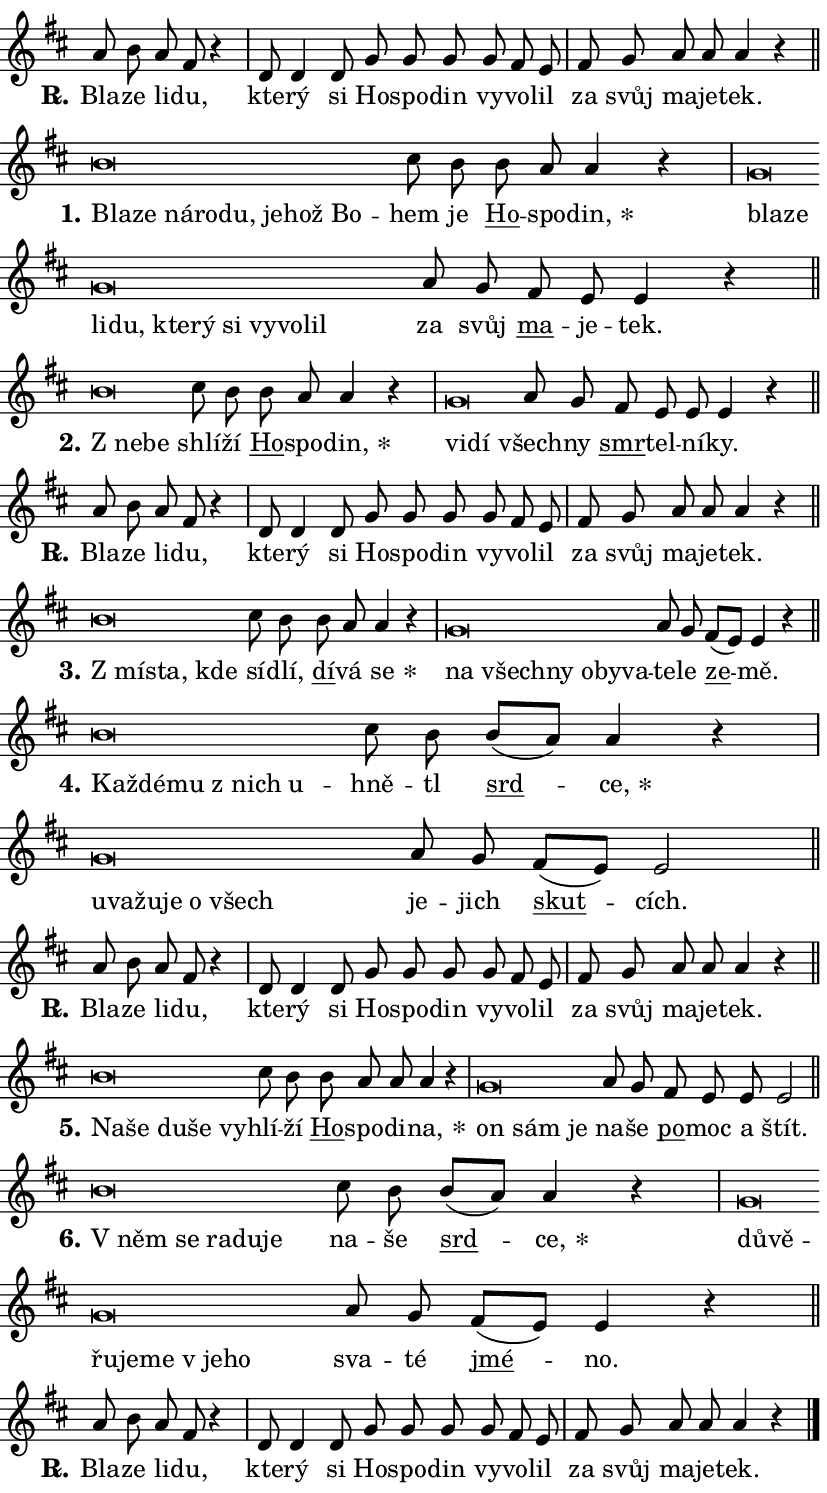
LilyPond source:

\version "2.24.0"
\header { tagline = "" }
\paper {
  indent = 0\cm
  top-margin = 0\cm
  right-margin = 0.13\cm % to fit lyric hyphens
  bottom-margin = 0\cm
  left-margin = 0\cm
  paper-width = 14\cm
  page-breaking = #ly:one-page-breaking
  system-system-spacing.basic-distance = #11
  score-system-spacing.basic-distance = #11
  ragged-last = ##f
}


%% Author: Thomas Morley
%% https://lists.gnu.org/archive/html/lilypond-user/2020-05/msg00002.html
#(define (line-position grob)
"Returns position of @var[grob} in current system:
   @code{'start}, if at first time-step
   @code{'end}, if at last time-step
   @code{'middle} otherwise
"
  (let* ((col (ly:item-get-column grob))
         (ln (ly:grob-object col 'left-neighbor))
         (rn (ly:grob-object col 'right-neighbor))
         (col-to-check-left (if (ly:grob? ln) ln col))
         (col-to-check-right (if (ly:grob? rn) rn col))
         (break-dir-left
           (and
             (ly:grob-property col-to-check-left 'non-musical #f)
             (ly:item-break-dir col-to-check-left)))
         (break-dir-right
           (and
             (ly:grob-property col-to-check-right 'non-musical #f)
             (ly:item-break-dir col-to-check-right))))
        (cond ((eqv? 1 break-dir-left) 'start)
              ((eqv? -1 break-dir-right) 'end)
              (else 'middle))))

#(define (tranparent-at-line-position vctor)
  (lambda (grob)
  "Relying on @code{line-position} select the relevant enry from @var{vctor}.
Used to determine transparency,"
    (case (line-position grob)
      ((end) (not (vector-ref vctor 0)))
      ((middle) (not (vector-ref vctor 1)))
      ((start) (not (vector-ref vctor 2))))))

noteHeadBreakVisibility =
#(define-music-function (break-visibility)(vector?)
"Makes @code{NoteHead}s transparent relying on @var{break-visibility}"
#{
  \override NoteHead.transparent =
    #(tranparent-at-line-position break-visibility)
#})

#(define delete-ledgers-for-transparent-note-heads
  (lambda (grob)
    "Reads whether a @code{NoteHead} is transparent.
If so this @code{NoteHead} is removed from @code{'note-heads} from
@var{grob}, which is supposed to be @code{LedgerLineSpanner}.
As a result ledgers are not printed for this @code{NoteHead}"
    (let* ((nhds-array (ly:grob-object grob 'note-heads))
           (nhds-list
             (if (ly:grob-array? nhds-array)
                 (ly:grob-array->list nhds-array)
                 '()))
           ;; Relies on the transparent-property being done before
           ;; Staff.LedgerLineSpanner.after-line-breaking is executed.
           ;; This is fragile ...
           (to-keep
             (remove
               (lambda (nhd)
                 (ly:grob-property nhd 'transparent #f))
               nhds-list)))
      ;; TODO find a better method to iterate over grob-arrays, similiar
      ;; to filter/remove etc for lists
      ;; For now rebuilt from scratch
      (set! (ly:grob-object grob 'note-heads)  '())
      (for-each
        (lambda (nhd)
          (ly:pointer-group-interface::add-grob grob 'note-heads nhd))
        to-keep))))

squashNotes = {
  \override NoteHead.X-extent = #'(-0.2 . 0.2)
  \override NoteHead.Y-extent = #'(-0.75 . 0)
  \override NoteHead.stencil =
    #(lambda (grob)
       (let ((pos (ly:grob-property grob 'staff-position)))
         (begin
           (if (< pos -7) (display "ERROR: Lower brevis then expected\n") (display ""))
           (if (<= pos -6) ly:text-interface::print ly:note-head::print))))
}
unSquashNotes = {
  \revert NoteHead.X-extent
  \revert NoteHead.Y-extent
  \revert NoteHead.stencil
}

hideNotes = \noteHeadBreakVisibility #begin-of-line-visible
unHideNotes = \noteHeadBreakVisibility #all-visible

% work-around for resetting accidentals
% https://lilypond.org/doc/v2.23/Documentation/notation/displaying-rhythms#unmetered-music
cadenzaMeasure = {
  \cadenzaOff
  \partial 1024 s1024
  \cadenzaOn
}

#(define-markup-command (accent layout props text) (markup?)
  "Underline accented syllable"
  (interpret-markup layout props
    #{\markup \override #'(offset . 4.3) \underline { #text }#}))

responsum = \markup \concat {
  "R" \hspace #-1.05 \path #0.1 #'((moveto 0 0.07) (lineto 0.9 0.8)) \hspace #0.05 "."
}

spaceSize = #0.6828661417322834 % exact space size for TeX Gyre Schola

\layout {
  \context {
    \Staff
    \remove "Time_signature_engraver"
    \override LedgerLineSpanner.after-line-breaking = #delete-ledgers-for-transparent-note-heads
  }
  \context {
    \Lyrics {
      \override LyricSpace.minimum-distance = \spaceSize
      \override LyricText.font-name = #"TeX Gyre Schola"
      \override LyricText.font-size = 1
      \override StanzaNumber.font-name = #"TeX Gyre Schola Bold"
      \override StanzaNumber.font-size = 1
    }
  }
  \context {
    \Score 
    \override NoteHead.text =
      #(lambda (grob) 
        (let ((pos (ly:grob-property grob 'staff-position)))
          #{\markup {
            \combine
              \halign #-0.55 \raise #(if (= pos -6) 0 0.5) \override #'(thickness . 2) \draw-line #'(3.2 . 0)
              \musicglyph "noteheads.sM1"
          }#}))
  }
}

% magnetic-lyrics.ily
%
%   written by
%     Jean Abou Samra <jean@abou-samra.fr>
%     Werner Lemberg <wl@gnu.org>
%
%   adapted by
%     Jiri Hon <jiri.hon@gmail.com>
%
% Version 2022-Apr-15

% https://www.mail-archive.com/lilypond-user@gnu.org/msg149350.html

#(define (Left_hyphen_pointer_engraver context)
   "Collect syllable-hyphen-syllable occurrences in lyrics and store
them in properties.  This engraver only looks to the left.  For
example, if the lyrics input is @code{foo -- bar}, it does the
following.

@itemize @bullet
@item
Set the @code{text} property of the @code{LyricHyphen} grob between
@q{foo} and @q{bar} to @code{foo}.

@item
Set the @code{left-hyphen} property of the @code{LyricText} grob with
text @q{foo} to the @code{LyricHyphen} grob between @q{foo} and
@q{bar}.
@end itemize

Use this auxiliary engraver in combination with the
@code{lyric-@/text::@/apply-@/magnetic-@/offset!} hook."
   (let ((hyphen #f)
         (text #f))
     (make-engraver
      (acknowledgers
       ((lyric-syllable-interface engraver grob source-engraver)
        (set! text grob)))
      (end-acknowledgers
       ((lyric-hyphen-interface engraver grob source-engraver)
        ;(when (not (grob::has-interface grob 'lyric-space-interface))
          (set! hyphen grob)));)
      ((stop-translation-timestep engraver)
       (when (and text hyphen)
         (ly:grob-set-object! text 'left-hyphen hyphen))
       (set! text #f)
       (set! hyphen #f)))))

#(define (lyric-text::apply-magnetic-offset! grob)
   "If the space between two syllables is less than the value in
property @code{LyricText@/.details@/.squash-threshold}, move the right
syllable to the left so that it gets concatenated with the left
syllable.

Use this function as a hook for
@code{LyricText@/.after-@/line-@/breaking} if the
@code{Left_@/hyphen_@/pointer_@/engraver} is active."
   (let ((hyphen (ly:grob-object grob 'left-hyphen #f)))
     (when hyphen
       (let ((left-text (ly:spanner-bound hyphen LEFT)))
         (when (grob::has-interface left-text 'lyric-syllable-interface)
           (let* ((common (ly:grob-common-refpoint grob left-text X))
                  (this-x-ext (ly:grob-extent grob common X))
                  (left-x-ext
                   (begin
                     ;; Trigger magnetism for left-text.
                     (ly:grob-property left-text 'after-line-breaking)
                     (ly:grob-extent left-text common X)))
                  ;; `delta` is the gap width between two syllables.
                  (delta (- (interval-start this-x-ext)
                            (interval-end left-x-ext)))
                  (details (ly:grob-property grob 'details))
                  (threshold (assoc-get 'squash-threshold details 0.2)))
             (when (< delta threshold)
               (let* (;; We have to manipulate the input text so that
                      ;; ligatures crossing syllable boundaries are not
                      ;; disabled.  For languages based on the Latin
                      ;; script this is essentially a beautification.
                      ;; However, for non-Western scripts it can be a
                      ;; necessity.
                      (lt (ly:grob-property left-text 'text))
                      (rt (ly:grob-property grob 'text))
                      (is-space (grob::has-interface hyphen 'lyric-space-interface))
                      (space (if is-space " " ""))
                      (extra-delta (if is-space spaceSize 0))
                      ;; Append new syllable.
                      (ltrt-space (if (and (string? lt) (string? rt))
                                (string-append lt space rt)
                                (make-concat-markup (list lt space rt))))
                      ;; Right-align `ltrt` to the right side.
                      (ltrt-space-markup (grob-interpret-markup
                               grob
                               (make-translate-markup
                                (cons (interval-length this-x-ext) 0)
                                (make-right-align-markup ltrt-space)))))
                 (begin
                   ;; Don't print `left-text`.
                   (ly:grob-set-property! left-text 'stencil #f)
                   ;; Set text and stencil (which holds all collected
                   ;; syllables so far) and shift it to the left.
                   (ly:grob-set-property! grob 'text ltrt-space)
                   (ly:grob-set-property! grob 'stencil ltrt-space-markup)
                   (ly:grob-translate-axis! grob (- (- delta extra-delta)) X))))))))))


#(define (lyric-hyphen::displace-bounds-first grob)
   ;; Make very sure this callback isn't triggered too early.
   (let ((left (ly:spanner-bound grob LEFT))
         (right (ly:spanner-bound grob RIGHT)))
     (ly:grob-property left 'after-line-breaking)
     (ly:grob-property right 'after-line-breaking)
     (ly:lyric-hyphen::print grob)))

squashThreshold = #0.4

\layout {
  \context {
    \Lyrics
    \consists #Left_hyphen_pointer_engraver
    \override LyricText.after-line-breaking =
      #lyric-text::apply-magnetic-offset!
    \override LyricHyphen.stencil = #lyric-hyphen::displace-bounds-first
    \override LyricText.details.squash-threshold = \squashThreshold
    \override LyricHyphen.minimum-distance = 0
    \override LyricHyphen.minimum-length = \squashThreshold
  }
}

squashText = \override LyricText.details.squash-threshold = 9999
unSquashText = \override LyricText.details.squash-threshold = \squashThreshold

leftText = \override LyricText.self-alignment-X = #LEFT
unLeftText = \revert LyricText.self-alignment-X

starOffset = #(lambda (grob) 
                (let ((x_offset (ly:self-alignment-interface::aligned-on-x-parent grob)))
                  (if (= x_offset 0) 0 (+ x_offset 1.2))))

star = #(define-music-function (syllable)(string?)
"Append star separator at the end of a syllable"
#{
  \once \override LyricText.X-offset = #starOffset
  \lyricmode { \markup {
    #syllable
    \override #'((font-name . "TeX Gyre Schola Bold")) \hspace #0.2 \lower #0.65 \larger "*"
  } }
#})

starAccent = #(define-music-function (syllable)(string?)
"Append star separator at the end of a syllable and make accent"
#{
  \once \override LyricText.X-offset = #starOffset
  \lyricmode { \markup {
    \accent #syllable
    \override #'((font-name . "TeX Gyre Schola Bold")) \hspace #0.2 \lower #0.65 \larger "*"
  } }
#})

breath = #(define-music-function (syllable)(string?)
"Append breathing indicator at the end of a syllable"
#{
  \lyricmode { \markup { #syllable "+" } }
#})

optionalBreath = #(define-music-function (syllable)(string?)
"Append optional breathing indicator at the end of a syllable"
#{
  \lyricmode { \markup { #syllable "(+)" } }
#})


\score {
    <<
        \new Voice = "melody" { \cadenzaOn \key d \major \relative { a'8 b a fis r4 \cadenzaMeasure \bar "|" d8 d4 d8 \bar "" g g g \bar "" g fis e \cadenzaMeasure \bar "|" fis g a a a4 r \cadenzaMeasure \bar "||" \break } }
        \new Lyrics \lyricsto "melody" { \lyricmode { \set stanza = \responsum
Bla -- ze li -- du, kte -- rý si Ho -- spo -- din vy -- vo -- lil za svůj ma -- je -- tek. } }
    >>
    \layout {}
}

\score {
    <<
        \new Voice = "melody" { \cadenzaOn \key d \major \relative { \squashNotes b'\breve*1/16 \hideNotes \breve*1/16 \bar "" \breve*1/16 \bar "" \breve*1/16 \bar "" \breve*1/16 \bar "" \breve*1/16 \bar "" \breve*1/16 \breve*1/16 \bar "" \unHideNotes \unSquashNotes cis8 b \bar "" b a a4 r \cadenzaMeasure \bar "|" \squashNotes g\breve*1/16 \hideNotes \breve*1/16 \bar "" \breve*1/16 \bar "" \breve*1/16 \bar "" \breve*1/16 \bar "" \breve*1/16 \bar "" \breve*1/16 \bar "" \breve*1/16 \bar "" \breve*1/16 \breve*1/16 \bar "" \unHideNotes \unSquashNotes a8 g \bar "" fis e e4 r \cadenzaMeasure \bar "||" \break } }
        \new Lyrics \lyricsto "melody" { \lyricmode { \set stanza = "1."
\leftText Bla -- \squashText ze ná -- ro -- du, je -- hož Bo -- \unLeftText \unSquashText hem je \markup \accent Ho -- spo -- \star din, \leftText bla -- \squashText ze li -- du, kte -- rý si vy -- vo -- lil \unLeftText \unSquashText za svůj \markup \accent ma -- je -- tek. } }
    >>
    \layout {}
}

\score {
    <<
        \new Voice = "melody" { \cadenzaOn \key d \major \relative { \squashNotes b'\breve*1/16 \hideNotes \breve*1/16 \bar "" \unHideNotes \unSquashNotes cis8 b \bar "" b a a4 r \cadenzaMeasure \bar "|" \squashNotes g\breve*1/16 \hideNotes \breve*1/16 \bar "" \unHideNotes \unSquashNotes a8 g \bar "" fis e e e4 r \cadenzaMeasure \bar "||" \break } }
        \new Lyrics \lyricsto "melody" { \lyricmode { \set stanza = "2."
\leftText "Z ne" -- \squashText be \unLeftText \unSquashText shlí -- ží \markup \accent Ho -- spo -- \star din, \leftText vi -- \squashText dí \unLeftText \unSquashText všech -- ny \markup \accent smr -- tel -- ní -- ky. } }
    >>
    \layout {}
}

\score {
    <<
        \new Voice = "melody" { \cadenzaOn \key d \major \relative { a'8 b a fis r4 \cadenzaMeasure \bar "|" d8 d4 d8 \bar "" g g g \bar "" g fis e \cadenzaMeasure \bar "|" fis g a a a4 r \cadenzaMeasure \bar "||" \break } }
        \new Lyrics \lyricsto "melody" { \lyricmode { \set stanza = \responsum
Bla -- ze li -- du, kte -- rý si Ho -- spo -- din vy -- vo -- lil za svůj ma -- je -- tek. } }
    >>
    \layout {}
}

\score {
    <<
        \new Voice = "melody" { \cadenzaOn \key d \major \relative { \squashNotes b'\breve*1/16 \hideNotes \breve*1/16 \breve*1/16 \bar "" \unHideNotes \unSquashNotes cis8 b \bar "" b a a4 r \cadenzaMeasure \bar "|" \squashNotes g\breve*1/16 \hideNotes \breve*1/16 \bar "" \breve*1/16 \bar "" \breve*1/16 \bar "" \breve*1/16 \breve*1/16 \bar "" \unHideNotes \unSquashNotes a8 g \bar "" fis[( e)] e4 r \cadenzaMeasure \bar "||" \break } }
        \new Lyrics \lyricsto "melody" { \lyricmode { \set stanza = "3."
\leftText "Z mí" -- \squashText sta, kde \unLeftText \unSquashText sí -- dlí, \markup \accent dí -- vá \star se \leftText na \squashText všech -- ny o -- by -- va -- \unLeftText \unSquashText te -- le \markup \accent ze -- mě. } }
    >>
    \layout {}
}

\score {
    <<
        \new Voice = "melody" { \cadenzaOn \key d \major \relative { \squashNotes b'\breve*1/16 \hideNotes \breve*1/16 \bar "" \breve*1/16 \bar "" \breve*1/16 \breve*1/16 \bar "" \unHideNotes \unSquashNotes cis8 b \bar "" b[( a)] a4 r \cadenzaMeasure \bar "|" \squashNotes g\breve*1/16 \hideNotes \breve*1/16 \bar "" \breve*1/16 \bar "" \breve*1/16 \bar "" \breve*1/16 \breve*1/16 \bar "" \unHideNotes \unSquashNotes a8 g \bar "" fis[( e)] e2 \cadenzaMeasure \bar "||" \break } }
        \new Lyrics \lyricsto "melody" { \lyricmode { \set stanza = "4."
\leftText Kaž -- \squashText dé -- mu "z nich" u -- \unLeftText \unSquashText hně -- tl \markup \accent srd -- \star ce, \leftText u -- \squashText va -- žu -- je o všech \unLeftText \unSquashText je -- jich \markup \accent skut -- cích. } }
    >>
    \layout {}
}

\score {
    <<
        \new Voice = "melody" { \cadenzaOn \key d \major \relative { a'8 b a fis r4 \cadenzaMeasure \bar "|" d8 d4 d8 \bar "" g g g \bar "" g fis e \cadenzaMeasure \bar "|" fis g a a a4 r \cadenzaMeasure \bar "||" \break } }
        \new Lyrics \lyricsto "melody" { \lyricmode { \set stanza = \responsum
Bla -- ze li -- du, kte -- rý si Ho -- spo -- din vy -- vo -- lil za svůj ma -- je -- tek. } }
    >>
    \layout {}
}

\score {
    <<
        \new Voice = "melody" { \cadenzaOn \key d \major \relative { \squashNotes b'\breve*1/16 \hideNotes \breve*1/16 \bar "" \breve*1/16 \bar "" \breve*1/16 \breve*1/16 \bar "" \unHideNotes \unSquashNotes cis8 b \bar "" b a a a4 r \cadenzaMeasure \bar "|" \squashNotes g\breve*1/16 \hideNotes \breve*1/16 \breve*1/16 \bar "" \unHideNotes \unSquashNotes a8 g \bar "" fis e e e2 \cadenzaMeasure \bar "||" \break } }
        \new Lyrics \lyricsto "melody" { \lyricmode { \set stanza = "5."
\leftText Na -- \squashText še du -- še vy -- \unLeftText \unSquashText hlí -- ží \markup \accent Ho -- spo -- di -- \star na, \leftText on \squashText sám je \unLeftText \unSquashText na -- še \markup \accent po -- moc a štít. } }
    >>
    \layout {}
}

\score {
    <<
        \new Voice = "melody" { \cadenzaOn \key d \major \relative { \squashNotes b'\breve*1/16 \hideNotes \breve*1/16 \bar "" \breve*1/16 \bar "" \breve*1/16 \breve*1/16 \bar "" \unHideNotes \unSquashNotes cis8 b \bar "" b[( a)] a4 r \cadenzaMeasure \bar "|" \squashNotes g\breve*1/16 \hideNotes \breve*1/16 \bar "" \breve*1/16 \bar "" \breve*1/16 \bar "" \breve*1/16 \bar "" \breve*1/16 \breve*1/16 \bar "" \unHideNotes \unSquashNotes a8 g \bar "" fis[( e)] e4 r \cadenzaMeasure \bar "||" \break } }
        \new Lyrics \lyricsto "melody" { \lyricmode { \set stanza = "6."
\leftText "V něm" \squashText se ra -- du -- je \unLeftText \unSquashText na -- še \markup \accent srd -- \star ce, \leftText dů -- \squashText vě -- řu -- je -- me "v je" -- ho \unLeftText \unSquashText sva -- té \markup \accent jmé -- no. } }
    >>
    \layout {}
}

\score {
    <<
        \new Voice = "melody" { \cadenzaOn \key d \major \relative { a'8 b a fis r4 \cadenzaMeasure \bar "|" d8 d4 d8 \bar "" g g g \bar "" g fis e \cadenzaMeasure \bar "|" fis g a a a4 r \cadenzaMeasure \bar "||" \break } \bar "|." }
        \new Lyrics \lyricsto "melody" { \lyricmode { \set stanza = \responsum
Bla -- ze li -- du, kte -- rý si Ho -- spo -- din vy -- vo -- lil za svůj ma -- je -- tek. } }
    >>
    \layout {}
}
